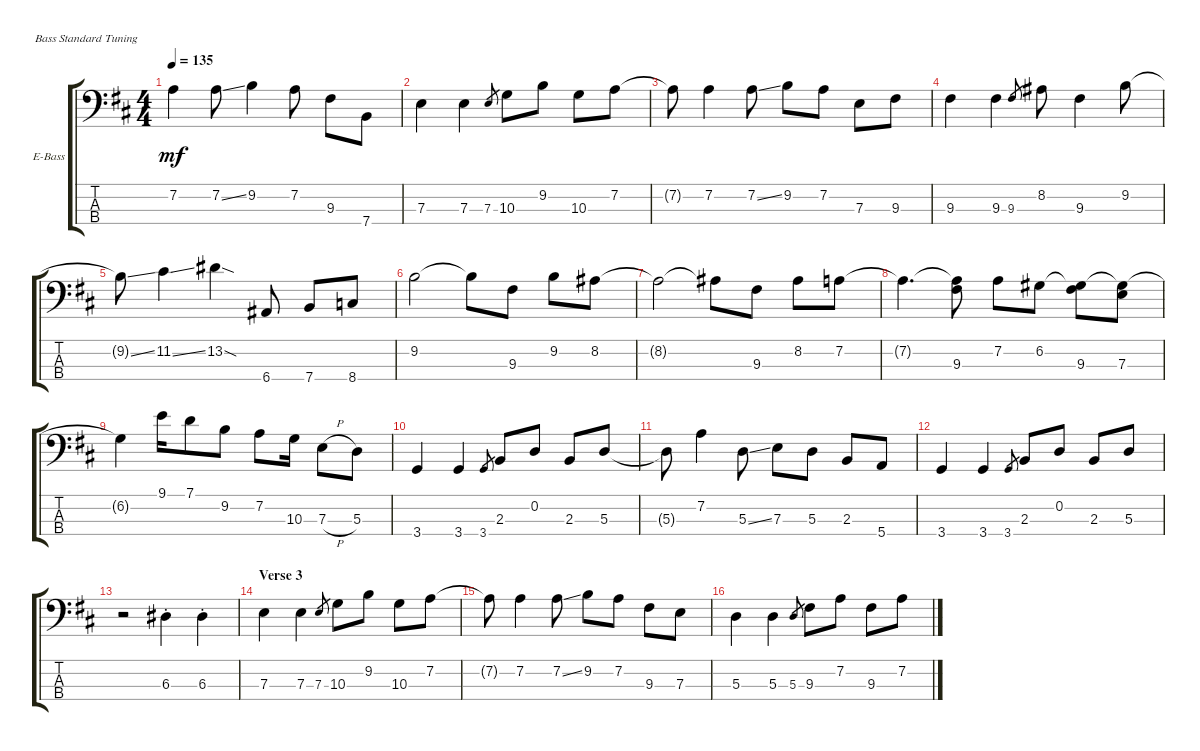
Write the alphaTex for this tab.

\defaultSystemsLayout 4
\bracketExtendMode groupsimilarinstruments
\firstSystemTrackNameOrientation horizontal
\otherSystemsTrackNameOrientation horizontal
\track ("Electric Bass" "E-Bass") {instrument electricbassfinger}
\staff {score tabs}
\tuning (G2 D2 A1 E1)
\ts (4 4)
\tempo 135
\clef f4
\ks bminor
7.2{t}.4{dy mf} 7.2{ss}.8 9.2.4 7.2.8 9.3.8 7.4.8 |
7.3.4 7.3.4 7.3.8{gr} 10.3.8 9.2.8 10.3.8 7.2.8 |
7.2{t}.8 7.2.4 7.2{ss}.8 9.2.8 7.2.8 7.3.8 9.3.8 |
9.3.4 9.3.4 9.3.8{gr} 8.2.8 9.3.4 9.2.8 |
9.2{ss t}.8 11.2{ss}.4 13.2{sod}.4 6.4.8 7.4.8 8.4.8 |
9.2.2 9.2{t}.8 9.3.8 9.2.8 8.2.8 |
8.2{t}.2 8.2{t}.8 9.3.8 8.2.8 7.2.8 |
7.2{t}.4{d} (7.2{t} 9.3).8 7.2.8 6.2.8 (9.3 6.2{t}).8 (7.3 6.2{t}).8 |
6.2{t}.4 9.1.16 7.1.8 9.2.8 7.2.8 10.3.16 7.3{h}.8 5.3.8 |
3.4.4 3.4.4 3.4.8{gr} 2.3.8 0.2.8 2.3.8 5.3.8 |
5.3{t}.8 7.2.4 5.3{ss}.8 7.3.8 5.3.8 2.3.8 5.4.8 |
3.4.4 3.4.4 3.4.8{gr} 2.3.8 0.2.8 2.3.8 5.3.8 |
r.2 6.3{st}.4 6.3{st}.4 |
\section ("" "Verse 3")
7.3.4 7.3.4 7.3.8{gr} 10.3.8 9.2.8 10.3.8 7.2.8 |
7.2{t}.8 7.2.4 7.2{ss}.8 9.2.8 7.2.8 9.3.8 7.3.8 |
5.3.4 5.3.4 5.3.8{gr} 9.3.8 7.2.8 9.3.8 7.2.8
